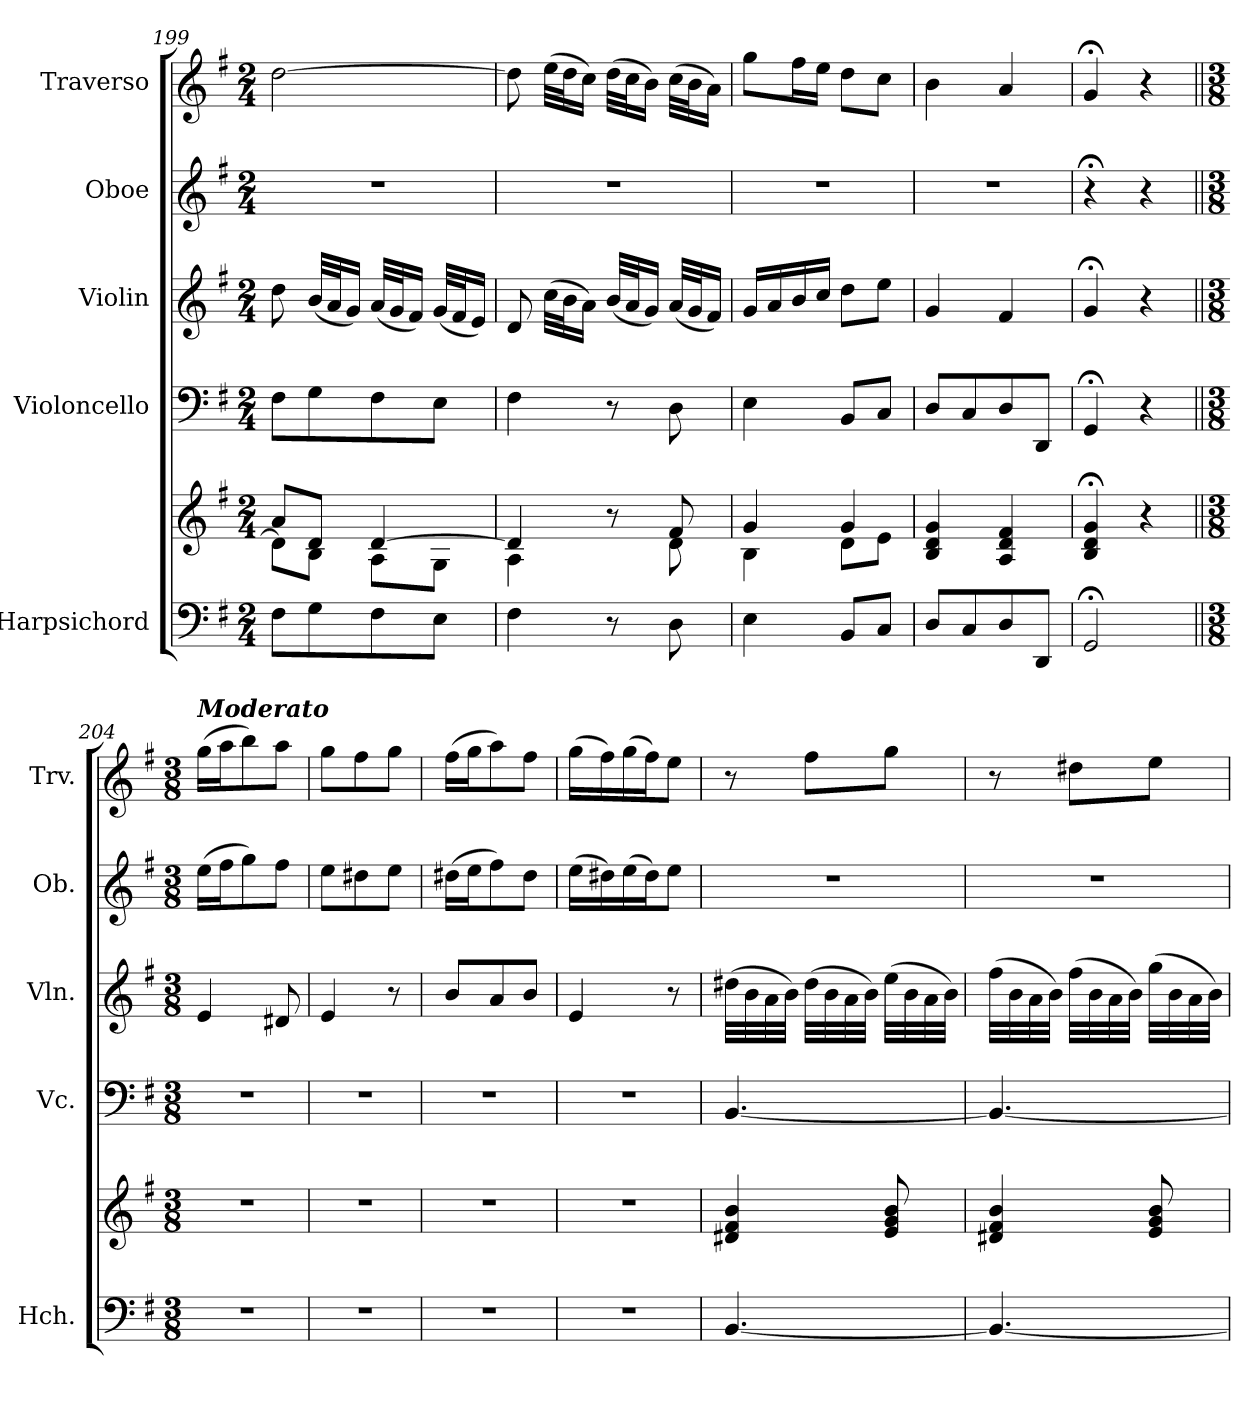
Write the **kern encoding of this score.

**kern	**kern	**kern	**kern	**kern	**kern
*part5	*part5	*part4	*part3	*part2	*part1
*staff6	*staff5	*staff4	*staff3	*staff2	*staff1
*I"Harpsichord	*	*I"Violoncello	*I"Violin	*I"Oboe	*I"Traverso
*I'Hch.	*	*I'Vc.	*I'Vln.	*I'Ob.	*I'Trv.
*clefF4	*clefG2	*clefF4	*clefG2	*clefG2	*clefG2
*k[f#]	*k[f#]	*k[f#]	*k[f#]	*k[f#]	*k[f#]
*M2/4	*M2/4	*M2/4	*M2/4	*M2/4	*M2/4
=199	=199	=199	=199	=199	=199
*	*^	*	*	*	*
8F#\L	8a/L	8d\L]	8F#\L	8dd\	2r	[2dd\
8G\	8d/J	8B\J	8G\	(32b/LLL	.	.
.	.	.	.	32a/J	.	.
.	.	.	.	16g/JJ)	.	.
8F#\	[4d/	8A\L	8F#\	(32a/LLL	.	.
.	.	.	.	32g/J	.	.
.	.	.	.	16f#/JJ)	.	.
8E\J	.	8G\J	8E\J	(32g/LLL	.	.
.	.	.	.	32f#/J	.	.
.	.	.	.	16e/JJ)	.	.
=200	=200	=200	=200	=200	=200	=200
4F#\	4d/]	4A\	4F#\	8d/	2r	8dd\]
.	.	.	.	(32cc\LLL	.	(32ee\LLL
.	.	.	.	32b\J	.	32dd\J
.	.	.	.	16a\JJ)	.	16cc\JJ)
8r	8r	8ryy	8r	(32b/LLL	.	(32dd\LLL
.	.	.	.	32a/J	.	32cc\J
.	.	.	.	16g/JJ)	.	16b\JJ)
8D\	8f#/	8d\	8D\	(32a/LLL	.	(32cc\LLL
.	.	.	.	32g/J	.	32b\J
.	.	.	.	16f#/JJ)	.	16a\JJ)
=201	=201	=201	=201	=201	=201	=201
4E\	4g/	4B\	4E\	16g/LL	2r	8gg\L
.	.	.	.	16a/	.	.
.	.	.	.	16b/	.	16ff#\L
.	.	.	.	16cc/JJ	.	16ee\JJ
8BB/L	4g/	8d\L	8BB/L	8dd\L	.	8dd\L
8C/J	.	8e\J	8C/J	8ee\J	.	8cc\J
*	*v	*v	*	*	*	*
=202	=202	=202	=202	=202	=202
8D/L	4B/ 4d/ 4g/	8D/L	4g/	2r	4b\
8C/	.	8C/	.	.	.
8D/	4A/ 4d/ 4f#/	8D/	4f#/	.	4a/
8DD/J	.	8DD/J	.	.	.
=203	=203	=203	=203	=203	=203
2GG;</	4B/;< 4d/;< 4g/;<	4GG;</	4g;</	4r;<	4g;</
.	4r	4r	4r	4r	4r
!!LO:LB:g=z
=204||	=204||	=204||	=204||	=204||	=204||
*M3/8	*M3/8	*M3/8	*M3/8	*M3/8	*M3/8
*	*	*	*	*	*MM60
!	!	!	!	!	!LO:TX:a:Bi:t=Moderato
4.r	4.r	4.r	4e/	(16ee\LL	(16gg\LL
.	.	.	.	16ff#\J	16aa\J
.	.	.	.	8gg\)	8bb\)
.	.	.	8d#X/	8ff#\J	8aa\J
=205	=205	=205	=205	=205	=205
4.r	4.r	4.r	4e/	8ee\L	8gg\L
.	.	.	.	8dd#X\	8ff#\
.	.	.	8r	8ee\J	8gg\J
=206	=206	=206	=206	=206	=206
4.r	4.r	4.r	8b/L	(16dd#X\LL	(16ff#\LL
.	.	.	.	16ee\J	16gg\J
.	.	.	8a/	8ff#\)	8aa\)
.	.	.	8b/J	8dd#\J	8ff#\J
=207	=207	=207	=207	=207	=207
4.r	4.r	4.r	4e/	(16ee\LL	(16gg\LL
.	.	.	.	16dd#X\)	16ff#\)
.	.	.	.	(16ee\	(16gg\
.	.	.	.	16dd#\J)	16ff#\J)
.	.	.	8r	8ee\J	8ee\J
=208	=208	=208	=208	=208	=208
[4.BB/	4d#X/ 4f#/ 4b/	[4.BB/	(32dd#X\LLL	4.r	8r
.	.	.	32b\	.	.
.	.	.	32a\	.	.
.	.	.	32b\JJJ)	.	.
.	.	.	(32dd#\LLL	.	8ff#\L
.	.	.	32b\	.	.
.	.	.	32a\	.	.
.	.	.	32b\JJJ)	.	.
.	8e/ 8g/ 8b/	.	(32ee\LLL	.	8gg\J
.	.	.	32b\	.	.
.	.	.	32a\	.	.
.	.	.	32b\JJJ)	.	.
=209	=209	=209	=209	=209	=209
4.BB/_	4d#X/ 4f#/ 4b/	4.BB/_	(32ff#\LLL	4.r	8r
.	.	.	32b\	.	.
.	.	.	32a\	.	.
.	.	.	32b\JJJ)	.	.
.	.	.	(32ff#\LLL	.	8dd#X\L
.	.	.	32b\	.	.
.	.	.	32a\	.	.
.	.	.	32b\JJJ)	.	.
.	8e/ 8g/ 8b/	.	(32gg\LLL	.	8ee\J
.	.	.	32b\	.	.
.	.	.	32a\	.	.
.	.	.	32b\JJJ)	.	.
=	=	=	=	=	=
*-	*-	*-	*-	*-	*-
